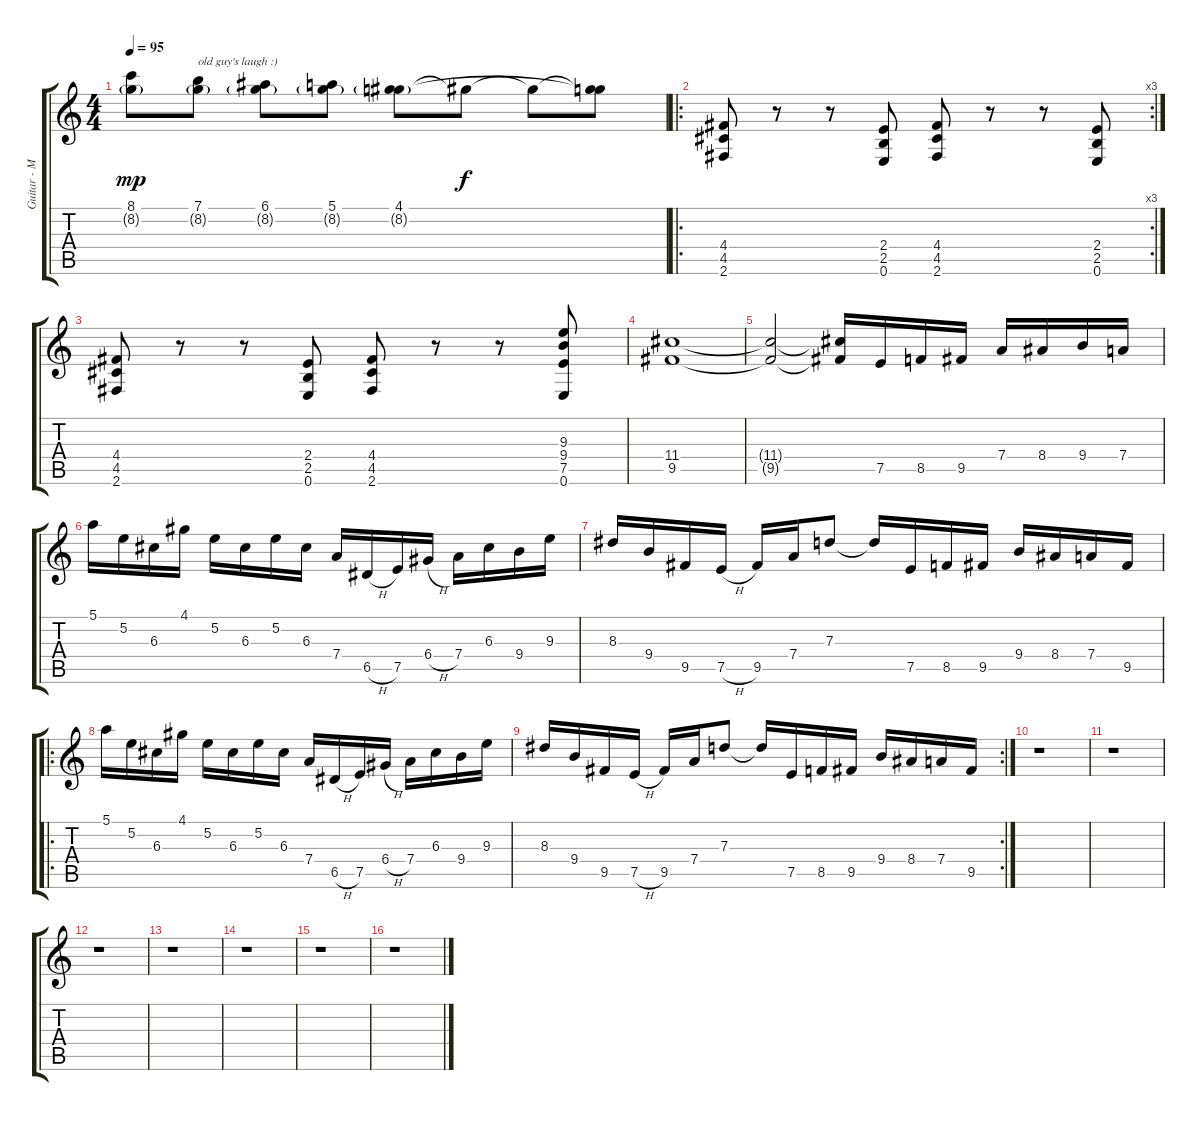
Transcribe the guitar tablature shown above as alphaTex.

\track ("Guitar - Marty Friedman" "Guitar - M") {instrument overdrivenguitar}
\staff {score tabs}
\tuning (E4 B3 G3 D3 A2 E2) {hide}
\ts (4 4)
\tempo 95
\clef g2
\ks c
(8.1 8.2{g}).8{dy mp instrument overdrivenguitar} (7.1 8.2{g}).8{txt "old guy's laugh :)"} (6.1 8.2{g}).8 (5.1 8.2{g}).8 (4.1 8.2{g}).8 4.1{t}.8{dy f} 4.1{t}.8 (4.1{t} 8.2{t}).8 |
\ro
\rc 3
(4.4 4.5 2.6).8 r.8 r.8 (2.4 2.5 0.6).8 (4.4 4.5 2.6).8 r.8 r.8 (2.4 2.5 0.6).8 |
(4.4 4.5 2.6).8 r.8 r.8 (2.4 2.5 0.6).8 (4.4 4.5 2.6).8 r.8 r.8 (9.3 9.4 7.5 0.6).8 |
(11.4 9.5).1 |
(11.4{t} 9.5{t}).2 (11.4{t} 9.5{t}).16 7.5.16 8.5.16 9.5.16 7.4.16 8.4.16 9.4.16 7.4.16 |
5.1.16 5.2.16 6.3.16 4.1.16 5.2.16 6.3.16 5.2.16 6.3.16 7.4.16 6.5{h}.16 7.5.16 6.4{h}.16 7.4.16 6.3.16 9.4.16 9.3.16 |
8.3.16 9.4.16 9.5.16 7.5{h}.16 9.5.16 7.4.16 7.3.8 7.3{t}.16 7.5.16 8.5.16 9.5.16 9.4.16 8.4.16 7.4.16 9.5.16 |
\ro
5.1.16 5.2.16 6.3.16 4.1.16 5.2.16 6.3.16 5.2.16 6.3.16 7.4.16 6.5{h}.16 7.5.16 6.4{h}.16 7.4.16 6.3.16 9.4.16 9.3.16 |
\rc 2
8.3.16 9.4.16 9.5.16 7.5{h}.16 9.5.16 7.4.16 7.3.8 7.3{t}.16 7.5.16 8.5.16 9.5.16 9.4.16 8.4.16 7.4.16 9.5.16 |
r.1 |
r.1 |
r.1 |
r.1 |
r.1 |
r.1 |
r.1
